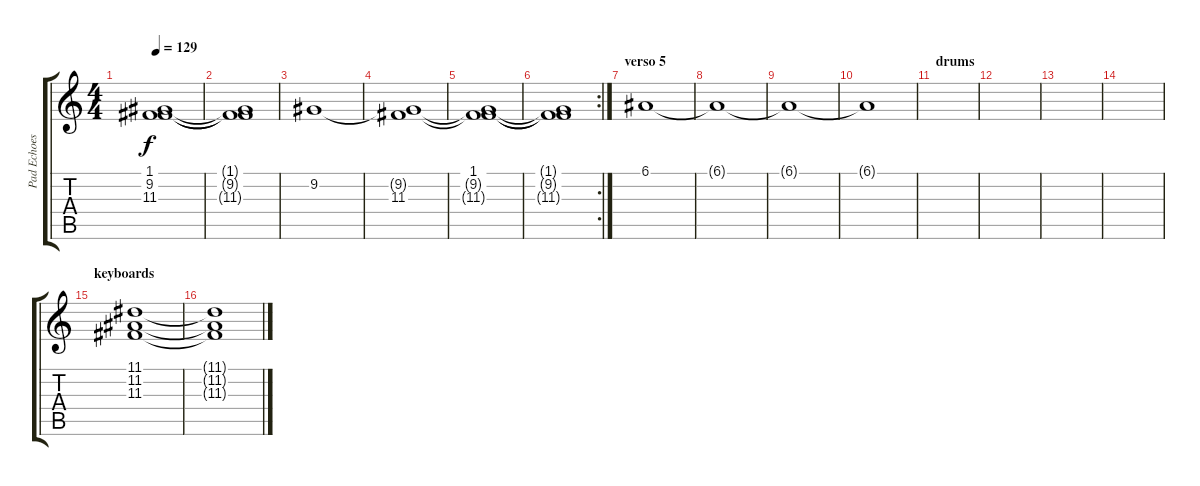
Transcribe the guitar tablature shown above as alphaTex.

\track ("Pad Echoes" "Pad Echoes") {instrument fx7echoes}
\staff {score tabs}
\tuning (E4 B3 G3 D3 A2 E2) {hide}
\ts (4 4)
\tempo 129
\clef g2
\ks c
(1.1 9.2{t} 11.3{t}).1{dy f} |
(1.1{t} 9.2{t} 11.3{t}).1 |
9.2.1 |
(9.2{t} 11.3).1 |
(1.1 9.2{t} 11.3{t}).1 |
\rc 2
(1.1{t} 9.2{t} 11.3{t}).1 |
\section ("" "verso 5")
6.1.1{volume 8} |
6.1{t}.1 |
6.1{t}.1{volume 1} |
6.1{t}.1 |
\section ("" "drums")
|
|
|
|
\section ("" "keyboards")
(11.1 11.2 11.3).1{volume 13} |
(11.1{t} 11.2{t} 11.3{t}).1
